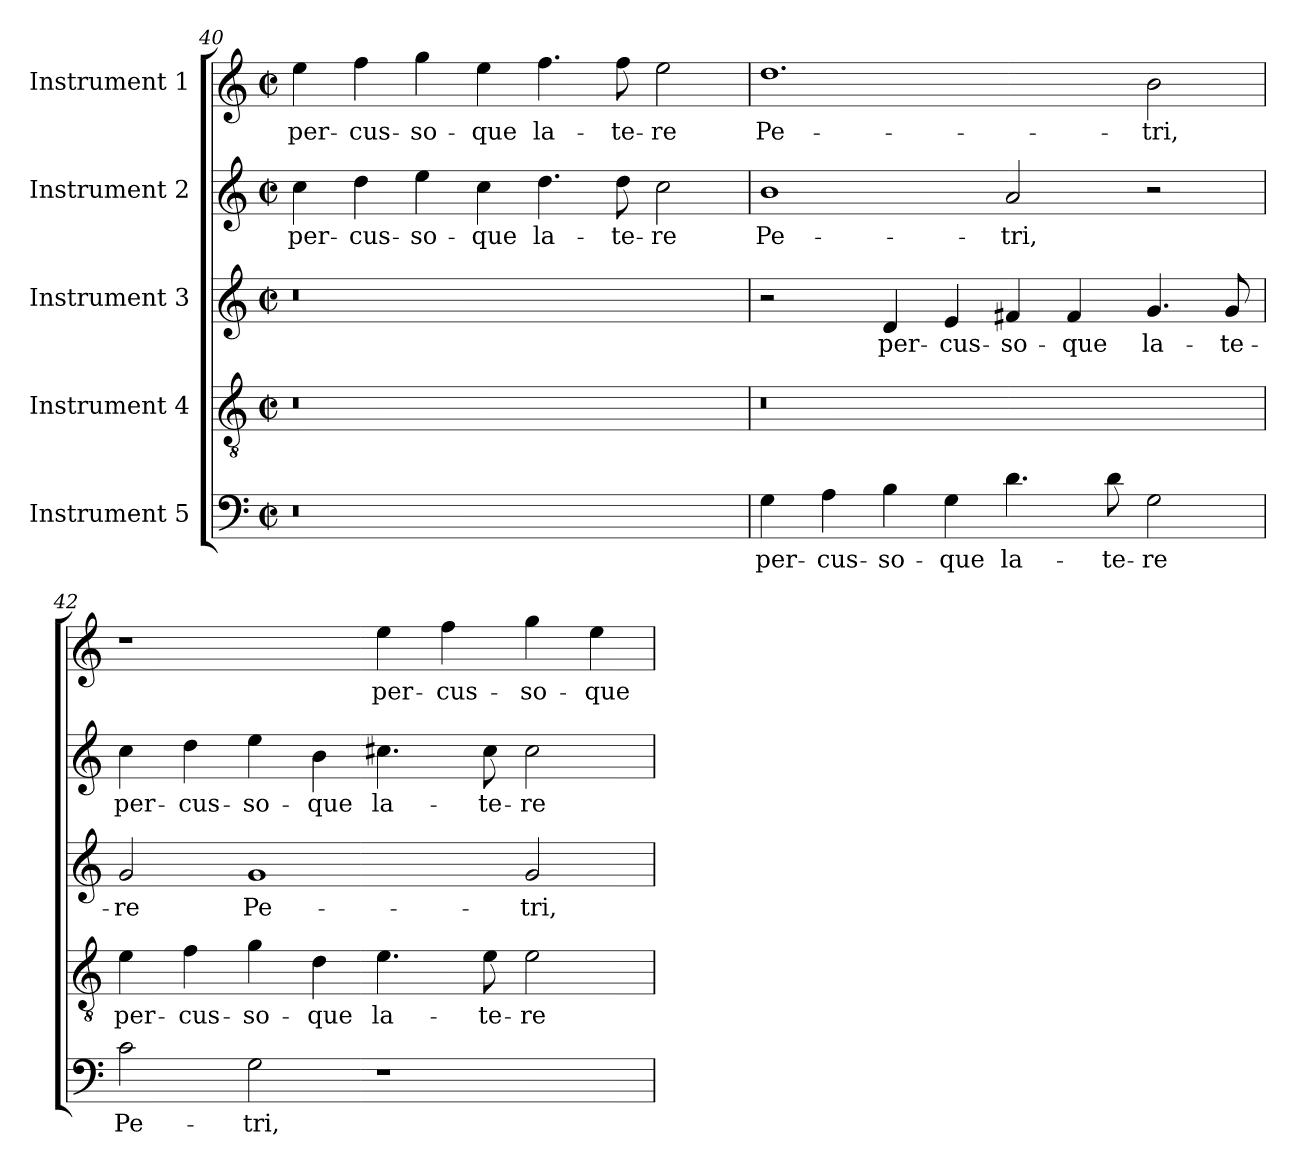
**kern	**text	**kern	**text	**kern	**text	**kern	**text	**kern	**text
*part5	*part5	*part4	*part4	*part3	*part3	*part2	*part2	*part1	*part1
*staff5	*staff5	*staff4	*staff4	*staff3	*staff3	*staff2	*staff2	*staff1	*staff1
*I"Instrument 5	*	*I"Instrument 4	*	*I"Instrument 3	*	*I"Instrument 2	*	*I"Instrument 1	*
!!LO:LB:g=z
*clefF4	*	*clefGv2	*	*clefG2	*	*clefG2	*	*clefG2	*
*M2/2	*	*M2/2	*	*M2/2	*	*M2/2	*	*M2/2	*
*met(c|)	*	*met(c|)	*	*met(c|)	*	*met(c|)	*	*met(c|)	*
=40	=40	=40	=40	=40	=40	=40	=40	=40	=40
!	!	!	!	!	!	!	!LO:LY:b	!	!LO:LY:b
0r	.	0r	.	0r	.	4cc\	per-	4ee\	per-
!	!	!	!	!	!	!	!LO:LY:b:cj	!	!LO:LY:b:cj
.	.	.	.	.	.	4dd\	-cus-	4ff\	-cus-
!	!	!	!	!	!	!	!LO:LY:b:cj	!	!LO:LY:b:cj
.	.	.	.	.	.	4ee\	-so-	4gg\	-so-
!	!	!	!	!	!	!	!LO:LY:b:rj	!	!LO:LY:b:rj
.	.	.	.	.	.	4cc\	-que	4ee\	-que
!	!	!	!	!	!	!	!LO:LY:b	!	!LO:LY:b
.	.	.	.	.	.	4.dd\	la-	4.ff\	la-
!	!	!	!	!	!	!	!LO:LY:b:cj	!	!LO:LY:b:cj
.	.	.	.	.	.	8dd\	-te-	8ff\	-te-
!	!	!	!	!	!	!	!LO:LY:b:rj	!	!LO:LY:b:rj
.	.	.	.	.	.	2cc\	-re	2ee\	-re
=41	=41	=41	=41	=41	=41	=41	=41	=41	=41
!	!LO:LY:b	!	!	!	!	!	!LO:LY:b:cj	!	!LO:LY:b:cj
4G\	per-	0r	.	2r	.	1b	Pe-	1.dd	Pe-
!	!LO:LY:b:cj	!	!	!	!	!	!	!	!
4A\	-cus-	.	.	.	.	.	.	.	.
!	!LO:LY:b:cj	!	!	!	!LO:LY:b	!	!	!	!
4B\	-so-	.	.	4d/	per-	.	.	.	.
!	!LO:LY:b:rj	!	!	!	!LO:LY:b:cj	!	!	!	!
4G\	-que	.	.	4e/	-cus-	.	.	.	.
!	!LO:LY:b:cj	!	!	!	!LO:LY:b:cj	!	!LO:LY:b:cj	!	!
4.d\	la-	.	.	4f#X/	-so-	2a/	-tri,	.	.
!	!	!	!	!	!LO:LY:b:rj	!	!	!	!
.	.	.	.	4f#/	-que	.	.	.	.
!	!LO:LY:b	!	!	!	!	!	!	!	!
8d\	-te-	.	.	.	.	.	.	.	.
!	!LO:LY:b:rj	!	!	!	!LO:LY:b	!	!	!	!LO:LY:b:cj
2G\	-re	.	.	4.g/	la-	2r	.	2b\	-tri,
!	!	!	!	!	!LO:LY:b:rj	!	!	!	!
.	.	.	.	8g/	-te-	.	.	.	.
=42	=42	=42	=42	=42	=42	=42	=42	=42	=42
!	!LO:LY:b:cj	!	!LO:LY:b	!	!LO:LY:b:cj	!	!LO:LY:b	!	!
2c\	Pe-	4e\	per-	2g/	-re	4cc\	per-	1r	.
!	!	!	!LO:LY:b:cj	!	!	!	!LO:LY:b:cj	!	!
.	.	4f\	-cus-	.	.	4dd\	-cus-	.	.
!	!LO:LY:b:cj	!	!LO:LY:b:cj	!	!LO:LY:b:cj	!	!LO:LY:b:cj	!	!
2G\	-tri,	4g\	-so-	1g	Pe-	4ee\	-so-	.	.
!	!	!	!LO:LY:b:rj	!	!	!	!LO:LY:b:rj	!	!
.	.	4d\	-que	.	.	4b\	-que	.	.
!	!	!	!LO:LY:b:cj	!	!	!	!LO:LY:b:cj	!	!LO:LY:b
1r	.	4.e\	la-	.	.	4.cc#X\	la-	4ee\	per-
!	!	!	!	!	!	!	!	!	!LO:LY:b:cj
.	.	.	.	.	.	.	.	4ff\	-cus-
!	!	!	!LO:LY:b	!	!	!	!LO:LY:b	!	!
.	.	8e\	-te-	.	.	8cc#\	-te-	.	.
!	!	!	!LO:LY:b:rj	!	!LO:LY:b:cj	!	!LO:LY:b:rj	!	!LO:LY:b:cj
.	.	2e\	-re	2g/	-tri,	2cc#\	-re	4gg\	-so-
!	!	!	!	!	!	!	!	!	!LO:LY:b:rj
.	.	.	.	.	.	.	.	4ee\	-que
=	=	=	=	=	=	=	=	=	=
*-	*-	*-	*-	*-	*-	*-	*-	*-	*-
